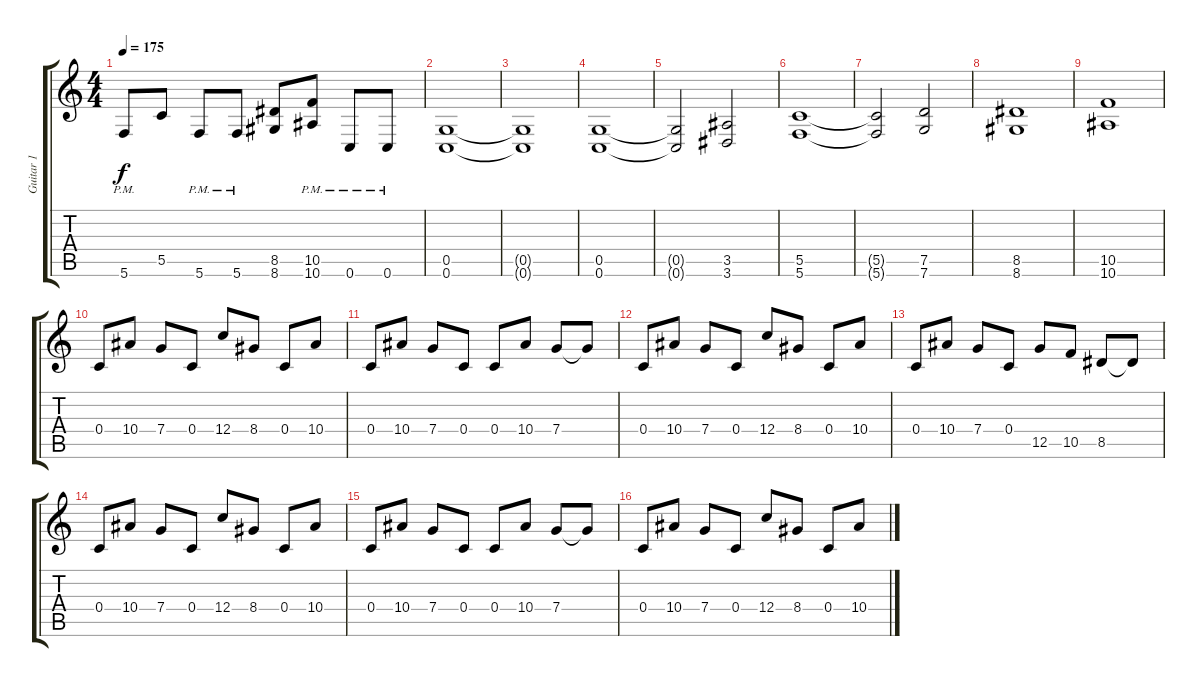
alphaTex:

\track ("Guitar 1" "Guitar 1") {instrument distortionguitar}
\staff {score tabs}
\tuning (D4 A3 F3 C3 G2 C2) {hide}
\ts (4 4)
\tempo 175
\clef g2
\ks c
5.6{pm}.8{dy f} 5.5.8 5.6{pm}.8 5.6{pm}.8 (8.5 8.6).8 (10.5 10.6{pm}).8 0.6{pm}.8 0.6{pm}.8 |
(0.5 0.6).1 |
(0.5{t} 0.6{t}).1 |
(0.5 0.6).1 |
(0.5{t} 0.6{t}).2 (3.5 3.6).2 |
(5.5 5.6).1 |
(5.5{t} 5.6{t}).2 (7.5 7.6).2 |
(8.5 8.6).1 |
(10.5 10.6).1 |
0.4.8 10.4.8 7.4.8 0.4.8 12.4.8 8.4.8 0.4.8 10.4.8 |
0.4.8 10.4.8 7.4.8 0.4.8 0.4.8 10.4.8 7.4.8 7.4{t}.8 |
0.4.8 10.4.8 7.4.8 0.4.8 12.4.8 8.4.8 0.4.8 10.4.8 |
0.4.8 10.4.8 7.4.8 0.4.8 12.5.8 10.5.8 8.5.8 8.5{t}.8 |
0.4.8 10.4.8 7.4.8 0.4.8 12.4.8 8.4.8 0.4.8 10.4.8 |
0.4.8 10.4.8 7.4.8 0.4.8 0.4.8 10.4.8 7.4.8 7.4{t}.8 |
0.4.8 10.4.8 7.4.8 0.4.8 12.4.8 8.4.8 0.4.8 10.4.8
